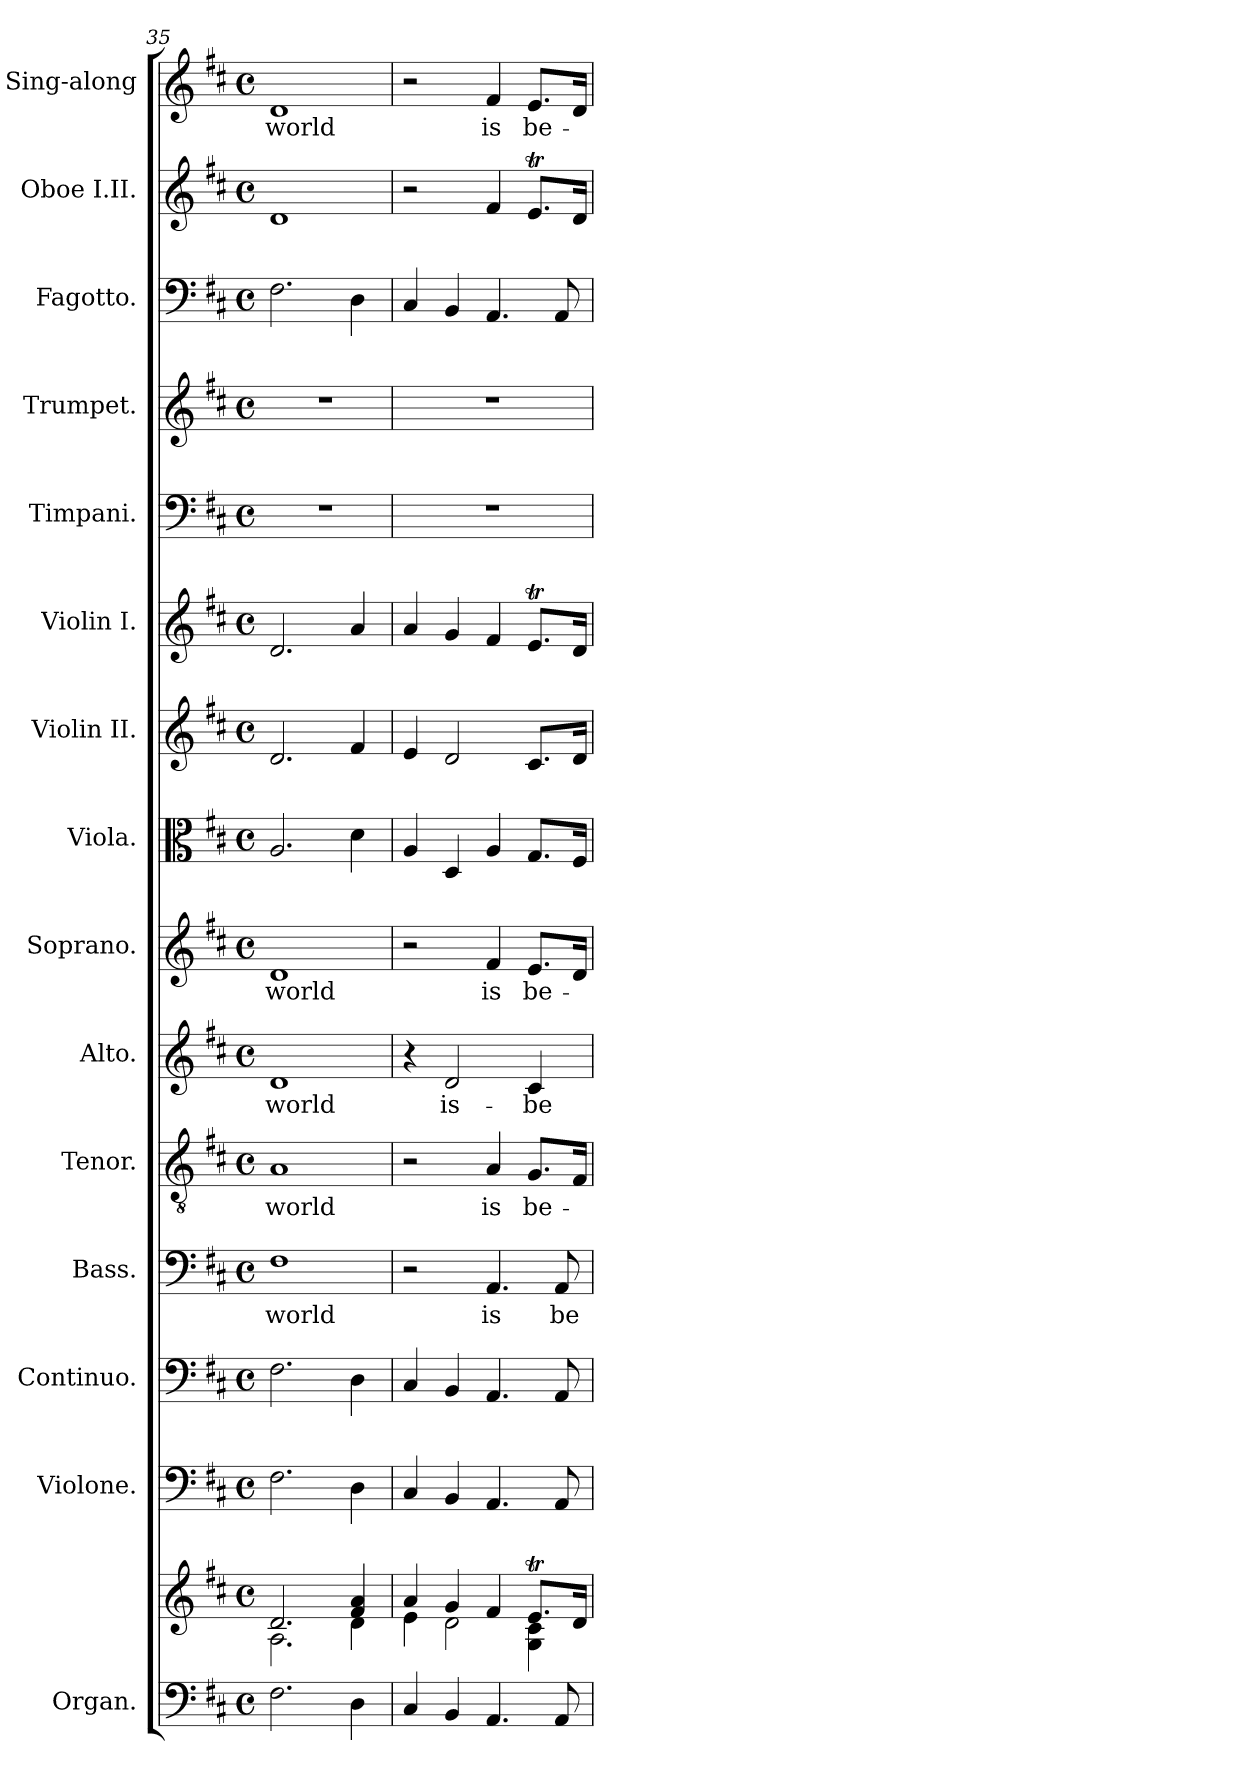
**kern	**kern	**kern	**kern	**kern	**text	**kern	**text	**kern	**text	**kern	**text	**kern	**kern	**kern	**kern	**kern	**kern	**kern	**kern	**text
*part15	*part15	*part14	*part13	*part12	*part12	*part11	*part11	*part10	*part10	*part9	*part9	*part8	*part7	*part6	*part5	*part4	*part3	*part2	*part1	*part1
*staff16	*staff15	*staff14	*staff13	*staff12	*staff12	*staff11	*staff11	*staff10	*staff10	*staff9	*staff9	*staff8	*staff7	*staff6	*staff5	*staff4	*staff3	*staff2	*staff1	*staff1
*I"Organ.	*	*I"Violone.	*I"Continuo.	*I"Bass.	*	*I"Tenor.	*	*I"Alto.	*	*I"Soprano.	*	*I"Viola.	*I"Violin II.	*I"Violin I.	*I"Timpani.	*I"Trumpet.	*I"Fagotto.	*I"Oboe I.II.	*I"Sing-along	*
*	*	*	*	*	*	*	*	*	*	*	*	*	*	*	*I'Timp	*I'Tpt	*	*I'Ob	*	*
!!LO:PB:g=z
*clefF4	*clefG2	*clefF4	*clefF4	*clefF4	*	*clefGv2	*	*clefG2	*	*clefG2	*	*clefC3	*clefG2	*clefG2	*clefF4	*clefG2	*clefF4	*clefG2	*clefG2	*
*	*	*ITrd7c12	*	*	*	*	*	*	*	*	*	*	*	*	*	*	*	*	*	*
*k[f#c#]	*k[f#c#]	*k[f#c#]	*k[f#c#]	*k[f#c#]	*	*k[f#c#]	*	*k[f#c#]	*	*k[f#c#]	*	*k[f#c#]	*k[f#c#]	*k[f#c#]	*k[f#c#]	*k[f#c#]	*k[f#c#]	*k[f#c#]	*k[f#c#]	*
*M4/4	*M4/4	*M4/4	*M4/4	*M4/4	*	*M4/4	*	*M4/4	*	*M4/4	*	*M4/4	*M4/4	*M4/4	*M4/4	*M4/4	*M4/4	*M4/4	*M4/4	*
*met(c)	*met(c)	*met(c)	*met(c)	*met(c)	*	*met(c)	*	*met(c)	*	*met(c)	*	*met(c)	*met(c)	*met(c)	*met(c)	*met(c)	*met(c)	*met(c)	*met(c)	*
=35	=35	=35	=35	=35	=35	=35	=35	=35	=35	=35	=35	=35	=35	=35	=35	=35	=35	=35	=35	=35
*	*^	*	*	*	*	*	*	*	*	*	*	*	*	*	*	*	*	*	*	*
!	!	!	!	!	!	!LO:LY:b	!	!LO:LY:b	!	!LO:LY:b	!	!LO:LY:b	!	!	!	!	!	!	!	!	!LO:LY:b
2.F#\	2.d!/	2.A!\	2.FF#\	2.F#\	1F#	world	1A	world	1d	world	1d	world	2.A/	2.d/	2.d/	1r	1r	2.F#\	1d	1d	world
4D\	4f#!/ 4a!/	4d!\	4DD\	4D\	.	.	.	.	.	.	.	.	4d\	4f#/	4a/	.	.	4D\	.	.	.
=36	=36	=36	=36	=36	=36	=36	=36	=36	=36	=36	=36	=36	=36	=36	=36	=36	=36	=36	=36	=36	=36
4C#/	4a!/	4e!\	4CC#/	4C#/	2r	.	2r	.	4r	.	2r	.	4A/	4e/	4a/	1r	1r	4C#/	2r	2r	.
!	!	!	!	!	!	!	!	!	!	!LO:LY:b	!	!	!	!	!	!	!	!	!	!	!
4BB/	4g!/	2d!\	4BBB/	4BB/	.	.	.	.	2d/	is-	.	.	4D/	2d/	4g/	.	.	4BB/	.	.	.
!	!	!	!	!	!	!LO:LY:b	!	!LO:LY:b	!	!	!	!LO:LY:b	!	!	!	!	!	!	!	!	!LO:LY:b
4.AA/	4f#!/	.	4.AAA/	4.AA/	4.AA/	is	4A/	is	.	.	4f#/	is	4A/	.	4f#/	.	.	4.AA/	4f#/	4f#/	is
!	!	!	!	!	!	!	!	!LO:LY:b	!	!LO:LY:b	!	!LO:LY:b	!	!	!	!	!	!	!	!	!LO:LY:b
.	8.eT!/L	4G!\ 4c#!\	.	.	.	.	8.G/L	be-	4c#/	-be-	8.e/L	be-	8.G/L	8.c#/L	8.eT/L	.	.	.	8.eT/L	8.e/L	be-
!	!	!	!	!	!	!LO:LY:b	!	!	!	!	!	!	!	!	!	!	!	!	!	!	!
8AA/	.	.	8AAA/	8AA/	8AA/	be-	.	.	.	.	.	.	.	.	.	.	.	8AA/	.	.	.
.	16d!/Jk	.	.	.	.	.	16F#/Jk	.	.	.	16d/Jk	.	16F#/Jk	16d/Jk	16d/Jk	.	.	.	16d/Jk	16d/Jk	.
*	*v	*v	*	*	*	*	*	*	*	*	*	*	*	*	*	*	*	*	*	*	*
=	=	=	=	=	=	=	=	=	=	=	=	=	=	=	=	=	=	=	=	=
*-	*-	*-	*-	*-	*-	*-	*-	*-	*-	*-	*-	*-	*-	*-	*-	*-	*-	*-	*-	*-
